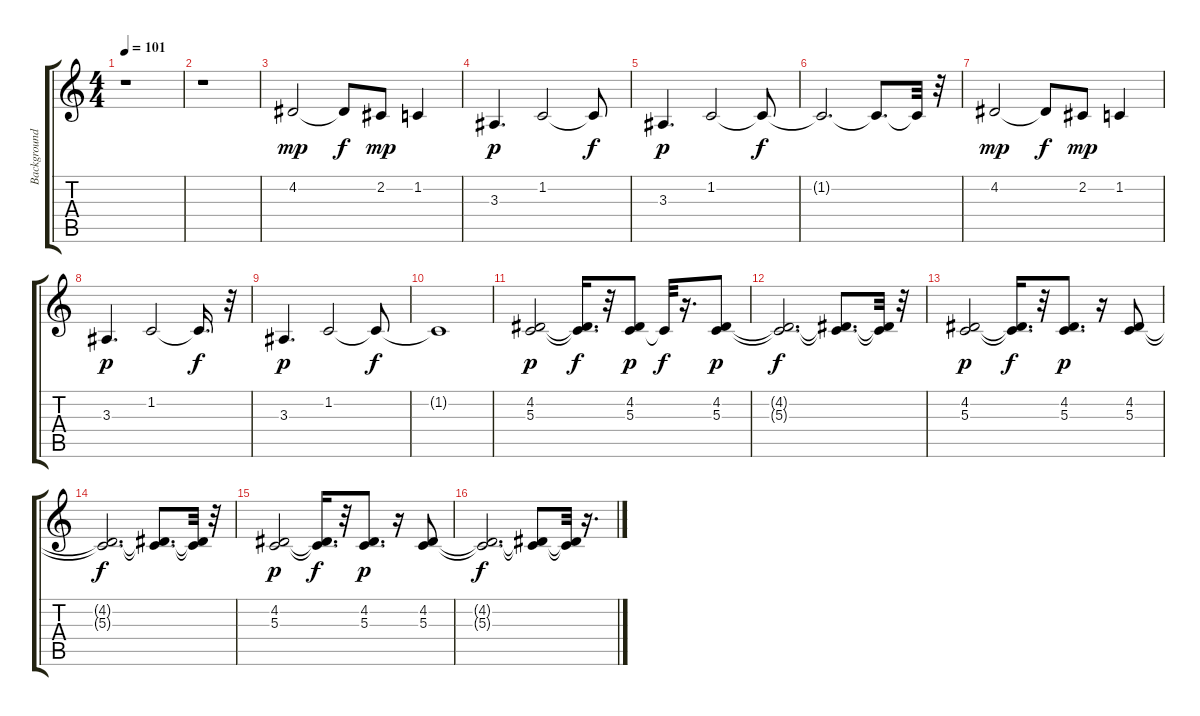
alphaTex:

\track ("Background" "Background") {instrument pad4choir}
\staff {score tabs}
\tuning (E4 B3 G3 D3 A2 E2) {hide}
\ts (4 4)
\tempo 101
\clef g2
\ks c
r.1{dy f} |
r.1 |
4.2.2{dy mp} 4.2{t}.8{dy f} 2.2.8{dy mp} 1.2.4 |
3.3.4{d dy p} 1.2.2 1.2{t}.8{dy f} |
3.3.4{d dy p} 1.2.2 1.2{t}.8{dy f} |
1.2{t}.2{d} 1.2{t}.8{d} 1.2{t}.32 r.32 |
4.2.2{dy mp} 4.2{t}.8{dy f} 2.2.8{dy mp} 1.2.4 |
3.3.4{d dy p} 1.2.2 1.2{t}.16{d dy f} r.32 |
3.3.4{d dy p} 1.2.2 1.2{t}.8{dy f} |
1.2{t}.1 |
(4.2 5.3).2{dy p} (4.2{t} 5.3{t}).16{d dy f} r.32 (4.2 5.3).8{dy p} 5.3{t}.32{dy f} r.16{d} (4.2 5.3).8{dy p} |
(4.2{t} 5.3{t}).2{d dy f} (4.2{t} 5.3{t}).8{d} (4.2{t} 5.3{t}).32 r.32 |
(4.2 5.3).2{dy p} (4.2{t} 5.3{t}).16{d dy f} r.32 (4.2 5.3).8{d dy p} r.16 (4.2 5.3).8 |
(4.2{t} 5.3{t}).2{d dy f} (4.2{t} 5.3{t}).8{d} (4.2{t} 5.3{t}).32 r.32 |
(4.2 5.3).2{dy p} (4.2{t} 5.3{t}).16{d dy f} r.32 (4.2 5.3).8{d dy p} r.16 (4.2 5.3).8 |
(4.2{t} 5.3{t}).2{d dy f} (4.2{t} 5.3{t}).8 (4.2{t} 5.3{t}).32 r.16{d}
